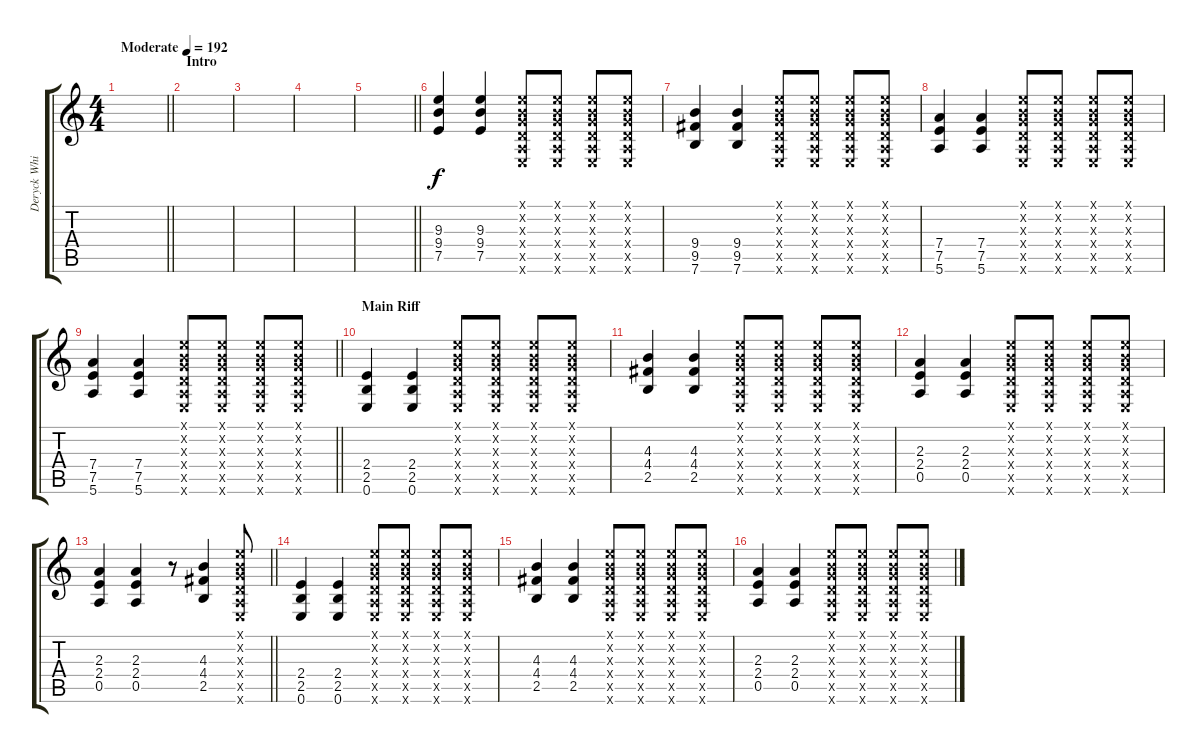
\track ("Deryck Whibley Rhythm" "Deryck Whi") {instrument distortionguitar}
\staff {score tabs}
\tuning (E4 B3 G3 D3 A2 E2) {hide}
\ts (4 4)
\tempo (192 "Moderate")
\clef g2
\barLineRight lightlight
\ks c
|
\section ("" "Intro")
|
|
|
\barLineRight lightlight
|
(9.3 9.4 7.5).4{volume 11 instrument electricguitarclean} (9.3 9.4 7.5).4 (0.1{x} 0.2{x} 0.3{x} 0.4{x} 0.5{x} 0.6{x}).8 (0.1{x} 0.2{x} 0.3{x} 0.4{x} 0.5{x} 0.6{x}).8 (0.1{x} 0.2{x} 0.3{x} 0.4{x} 0.5{x} 0.6{x}).8 (0.1{x} 0.2{x} 0.3{x} 0.4{x} 0.5{x} 0.6{x}).8 |
(9.4 9.5 7.6).4 (9.4 9.5 7.6).4 (0.1{x} 0.2{x} 0.3{x} 0.4{x} 0.5{x} 0.6{x}).8 (0.1{x} 0.2{x} 0.3{x} 0.4{x} 0.5{x} 0.6{x}).8 (0.1{x} 0.2{x} 0.3{x} 0.4{x} 0.5{x} 0.6{x}).8 (0.1{x} 0.2{x} 0.3{x} 0.4{x} 0.5{x} 0.6{x}).8 |
(7.4 7.5 5.6).4 (7.4 7.5 5.6).4 (0.1{x} 0.2{x} 0.3{x} 0.4{x} 0.5{x} 0.6{x}).8 (0.1{x} 0.2{x} 0.3{x} 0.4{x} 0.5{x} 0.6{x}).8 (0.1{x} 0.2{x} 0.3{x} 0.4{x} 0.5{x} 0.6{x}).8 (0.1{x} 0.2{x} 0.3{x} 0.4{x} 0.5{x} 0.6{x}).8 |
\barLineRight lightlight
(7.4 7.5 5.6).4 (7.4 7.5 5.6).4 (0.1{x} 0.2{x} 0.3{x} 0.4{x} 0.5{x} 0.6{x}).8{instrument distortionguitar} (0.1{x} 0.2{x} 0.3{x} 0.4{x} 0.5{x} 0.6{x}).8 (0.1{x} 0.2{x} 0.3{x} 0.4{x} 0.5{x} 0.6{x}).8 (0.1{x} 0.2{x} 0.3{x} 0.4{x} 0.5{x} 0.6{x}).8 |
\section ("" "Main Riff")
(2.4 2.5 0.6).4{volume 13 instrument distortionguitar} (2.4 2.5 0.6).4 (0.1{x} 0.2{x} 0.3{x} 0.4{x} 0.5{x} 0.6{x}).8 (0.1{x} 0.2{x} 0.3{x} 0.4{x} 0.5{x} 0.6{x}).8 (0.1{x} 0.2{x} 0.3{x} 0.4{x} 0.5{x} 0.6{x}).8 (0.1{x} 0.2{x} 0.3{x} 0.4{x} 0.5{x} 0.6{x}).8 |
(4.3 4.4 2.5).4 (4.3 4.4 2.5).4 (0.1{x} 0.2{x} 0.3{x} 0.4{x} 0.5{x} 0.6{x}).8 (0.1{x} 0.2{x} 0.3{x} 0.4{x} 0.5{x} 0.6{x}).8 (0.1{x} 0.2{x} 0.3{x} 0.4{x} 0.5{x} 0.6{x}).8 (0.1{x} 0.2{x} 0.3{x} 0.4{x} 0.5{x} 0.6{x}).8 |
(2.3 2.4 0.5).4 (2.3 2.4 0.5).4 (0.1{x} 0.2{x} 0.3{x} 0.4{x} 0.5{x} 0.6{x}).8 (0.1{x} 0.2{x} 0.3{x} 0.4{x} 0.5{x} 0.6{x}).8 (0.1{x} 0.2{x} 0.3{x} 0.4{x} 0.5{x} 0.6{x}).8 (0.1{x} 0.2{x} 0.3{x} 0.4{x} 0.5{x} 0.6{x}).8 |
\barLineRight lightlight
(2.3 2.4 0.5).4 (2.3 2.4 0.5).4 r.8 (4.3 4.4 2.5).4 (0.1{x} 0.2{x} 0.3{x} 0.4{x} 0.5{x} 0.6{x}).8 |
(2.4 2.5 0.6).4{volume 13 instrument distortionguitar} (2.4 2.5 0.6).4 (0.1{x} 0.2{x} 0.3{x} 0.4{x} 0.5{x} 0.6{x}).8 (0.1{x} 0.2{x} 0.3{x} 0.4{x} 0.5{x} 0.6{x}).8 (0.1{x} 0.2{x} 0.3{x} 0.4{x} 0.5{x} 0.6{x}).8 (0.1{x} 0.2{x} 0.3{x} 0.4{x} 0.5{x} 0.6{x}).8 |
(4.3 4.4 2.5).4 (4.3 4.4 2.5).4 (0.1{x} 0.2{x} 0.3{x} 0.4{x} 0.5{x} 0.6{x}).8 (0.1{x} 0.2{x} 0.3{x} 0.4{x} 0.5{x} 0.6{x}).8 (0.1{x} 0.2{x} 0.3{x} 0.4{x} 0.5{x} 0.6{x}).8 (0.1{x} 0.2{x} 0.3{x} 0.4{x} 0.5{x} 0.6{x}).8 |
(2.3 2.4 0.5).4 (2.3 2.4 0.5).4 (0.1{x} 0.2{x} 0.3{x} 0.4{x} 0.5{x} 0.6{x}).8 (0.1{x} 0.2{x} 0.3{x} 0.4{x} 0.5{x} 0.6{x}).8 (0.1{x} 0.2{x} 0.3{x} 0.4{x} 0.5{x} 0.6{x}).8 (0.1{x} 0.2{x} 0.3{x} 0.4{x} 0.5{x} 0.6{x}).8
